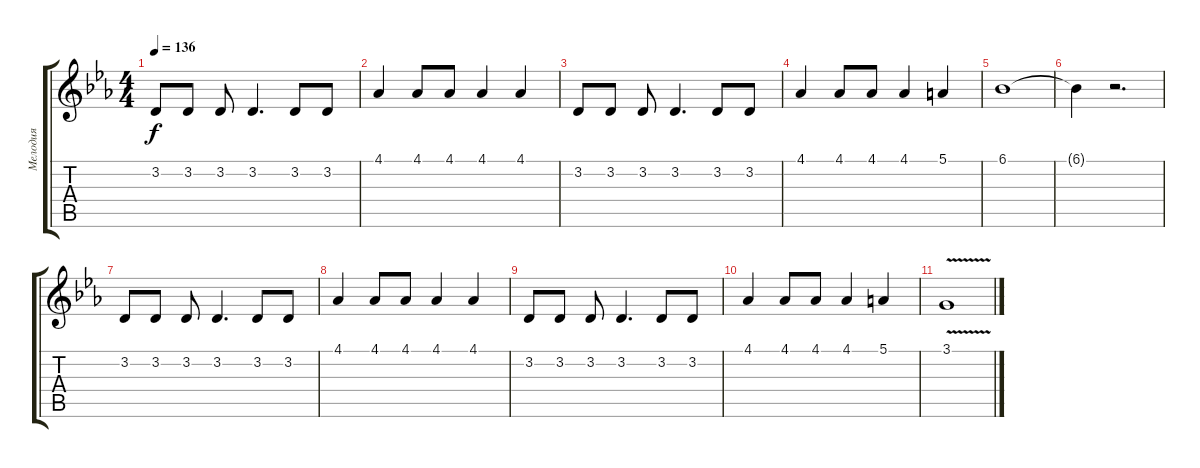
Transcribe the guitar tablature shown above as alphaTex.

\track ("Мелодия" "Мелодия") {instrument violin}
\staff {score tabs}
\tuning (E4 B3 G3 D3 A2 E2) {hide}
\ts (4 4)
\tempo 136
\clef g2
\ks cminor
3.2.8{dy f} 3.2.8 3.2.8 3.2.4{d} 3.2.8 3.2.8 |
4.1.4 4.1.8 4.1.8 4.1.4 4.1.4 |
3.2.8 3.2.8 3.2.8 3.2.4{d} 3.2.8 3.2.8 |
4.1.4 4.1.8 4.1.8 4.1.4 5.1.4 |
6.1.1 |
6.1{t}.4 r.2{d} |
3.2.8 3.2.8 3.2.8 3.2.4{d} 3.2.8 3.2.8 |
4.1.4 4.1.8 4.1.8 4.1.4 4.1.4 |
3.2.8 3.2.8 3.2.8 3.2.4{d} 3.2.8 3.2.8 |
4.1.4 4.1.8 4.1.8 4.1.4 5.1.4 |
3.1{v}.1
